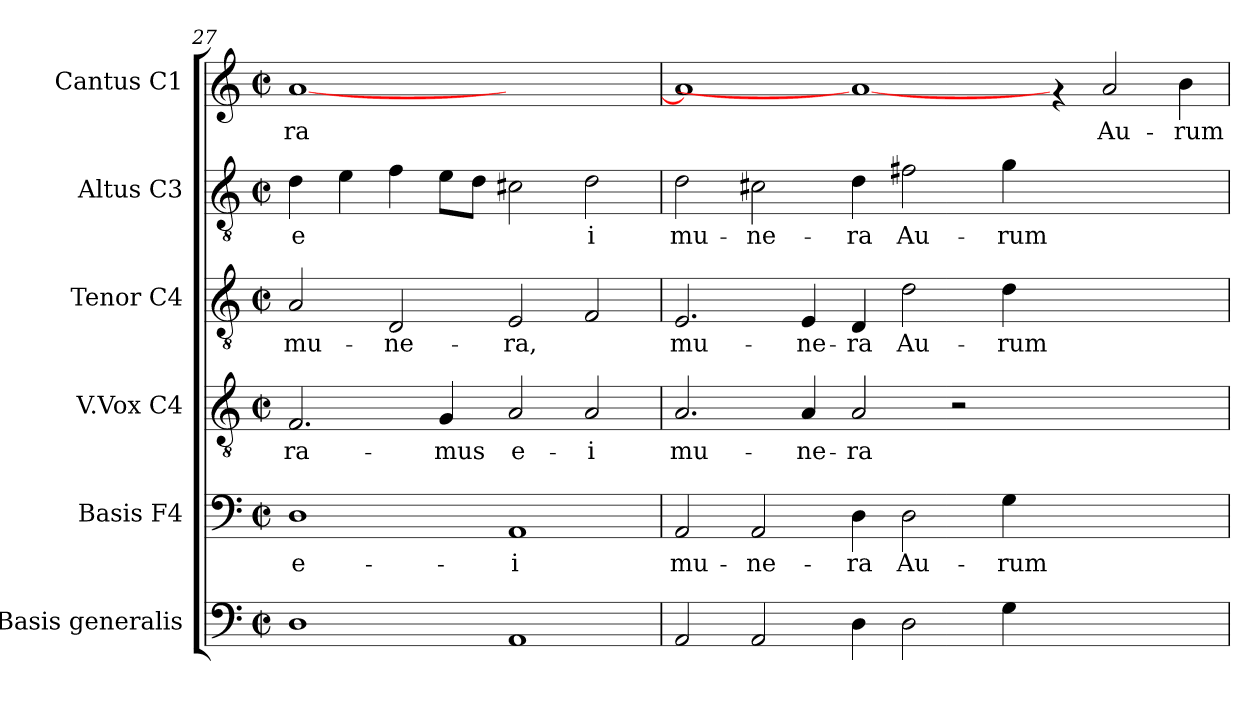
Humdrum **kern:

**kern	**kern	**text	**kern	**text	**kern	**text	**kern	**text	**kern	**text
*part6	*part5	*part5	*part4	*part4	*part3	*part3	*part2	*part2	*part1	*part1
*staff6	*staff5	*staff5	*staff4	*staff4	*staff3	*staff3	*staff2	*staff2	*staff1	*staff1
*I"Basis  generalis	*I"Basis  F4	*	*I"V.Vox  C4	*	*I"Tenor  C4	*	*I"Altus  C3	*	*I"Cantus  C1	*
*	*I'B	*	*	*	*I'T	*	*I'A	*	*I'C	*
*clefF4	*clefF4	*	*clefGv2	*	*clefGv2	*	*clefGv2	*	*clefG2	*
*k[]	*k[]	*	*k[]	*	*k[]	*	*k[]	*	*k[]	*
*C:	*C:	*	*C:	*	*C:	*	*C:	*	*C:	*
*M2/2	*M2/2	*	*M2/2	*	*M2/2	*	*M2/2	*	*M2/2	*
*met(c|)	*met(c|)	*	*met(c|)	*	*met(c|)	*	*met(c|)	*	*met(c|)	*
=27	=27	=27	=27	=27	=27	=27	=27	=27	=27	=27
!	!	!LO:LY:b:cj	!	!LO:LY:b:cj	!	!LO:LY:b:cj	!	!LO:LY:b:cj	!	!LO:LY:b:cj
1D	1D	e-	2.F/	-ra-	2A/	mu-	4d\	e-	[<1a	-ra
!	!	!	!	!	!	!	!	!LO:LY:b:cj	!	!
.	.	.	.	.	.	.	4e\	--	.	.
!	!	!	!	!	!	!LO:LY:b:cj	!	!LO:LY:b:cj	!	!
.	.	.	.	.	2D/	-ne-	4f\	--	.	.
!	!	!	!	!LO:LY:b:cj	!	!	!	!LO:LY:b:cj	!	!
.	.	.	4G/	-mus	.	.	8e\L	--	.	.
!	!	!	!	!	!	!	!	!LO:LY:b:cj	!	!
.	.	.	.	.	.	.	8d\J	--	.	.
!	!	!LO:LY:b:cj	!	!LO:LY:b:cj	!	!LO:LY:b:cj	!	!LO:LY:b:cj	!	!
1AA	1AA	-i	2A/	e-	2E/	-ra,	2c#X\	--	1ryy	.
!	!	!	!	!LO:LY:b:cj	!	!LO:LY:b:cj	!	!LO:LY:b:cj	!	!
.	.	.	2A/	-i	2F/	.	2d\	-i	.	.
=28	=28	=28	=28	=28	=28	=28	=28	=28	=28	=28
!	!	!LO:LY:b:cj	!	!LO:LY:b:cj	!	!LO:LY:b:cj	!	!LO:LY:b:cj	!	!LO:LY:b:cj
2AA/	2AA/	mu-	2.A/	mu-	2.E/	mu-	2d\	mu-	1a]	.
!	!	!LO:LY:b:cj	!	!	!	!	!	!LO:LY:b:cj	!	!
2AA/	2AA/	-ne-	.	.	.	.	2c#X\	-ne-	.	.
!	!	!	!	!LO:LY:b:cj	!	!LO:LY:b:cj	!	!	!	!
.	.	.	4A/	-ne-	4E/	-ne-	.	.	.	.
!	!	!LO:LY:b:cj	!	!LO:LY:b:cj	!	!LO:LY:b:cj	!	!LO:LY:b:cj	!	!
4D\	4D\	-ra	2A/	-ra	4D/	-ra	4d\	-ra	1a_	.
!	!	!LO:LY:b:cj	!	!	!	!LO:LY:b:cj	!	!LO:LY:b:cj	!	!
2D\	2D\	Au-	.	.	2d\	Au-	2f#X\	Au-	.	.
.	.	.	2r	.	.	.	.	.	.	.
!	!	!LO:LY:b:cj	!	!	!	!LO:LY:b:cj	!	!LO:LY:b:cj	!	!
4G\	4G\	-rum	.	.	4d\	-rum	4g\	-rum	.	.
1ryy	1ryy	.	1ryy	.	1ryy	.	1ryy	.	4rf	.
!	!	!	!	!	!	!	!	!	!	!LO:LY:b:cj
.	.	.	.	.	.	.	.	.	2a/	Au-
!	!	!	!	!	!	!	!	!	!	!LO:LY:b:cj
.	.	.	.	.	.	.	.	.	4b\	-rum
=	=	=	=	=	=	=	=	=	=	=
*-	*-	*-	*-	*-	*-	*-	*-	*-	*-	*-
